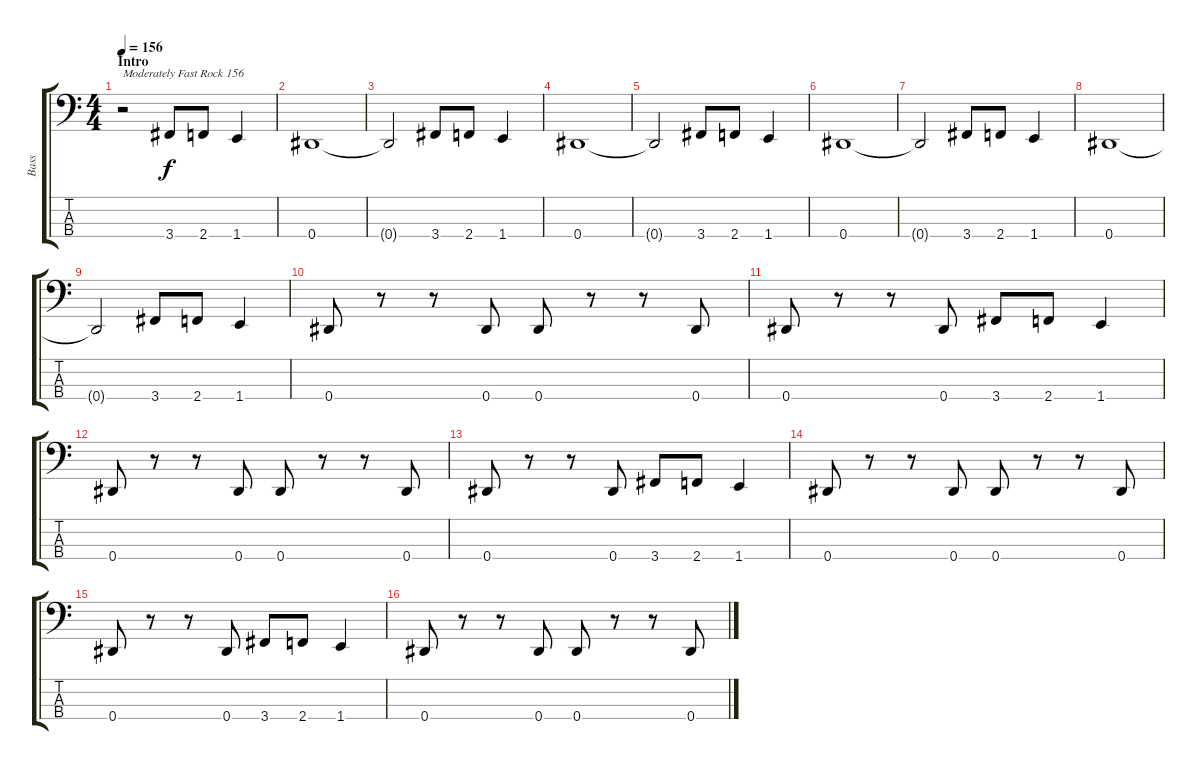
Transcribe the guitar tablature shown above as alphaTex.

\track ("Bass" "Bass") {instrument electricbasspick}
\staff {score tabs}
\tuning (Gb2 Db2 Ab1 Eb1) {hide}
\ts (4 4)
\section ("" "Intro")
\tempo 156
\clef f4
\ks c
r.2{txt "Moderately Fast Rock 156" dy f instrument electricbasspick} 3.4.8 2.4.8 1.4.4 |
0.4.1 |
0.4{t}.2 3.4.8 2.4.8 1.4.4 |
0.4.1 |
0.4{t}.2 3.4.8 2.4.8 1.4.4 |
0.4.1 |
0.4{t}.2 3.4.8 2.4.8 1.4.4 |
0.4.1 |
0.4{t}.2 3.4.8 2.4.8 1.4.4 |
0.4.8 r.8 r.8 0.4.8 0.4.8 r.8 r.8 0.4.8 |
0.4.8 r.8 r.8 0.4.8 3.4.8 2.4.8 1.4.4 |
0.4.8 r.8 r.8 0.4.8 0.4.8 r.8 r.8 0.4.8 |
0.4.8 r.8 r.8 0.4.8 3.4.8 2.4.8 1.4.4 |
0.4.8 r.8 r.8 0.4.8 0.4.8 r.8 r.8 0.4.8 |
0.4.8 r.8 r.8 0.4.8 3.4.8 2.4.8 1.4.4 |
0.4.8 r.8 r.8 0.4.8 0.4.8 r.8 r.8 0.4.8
